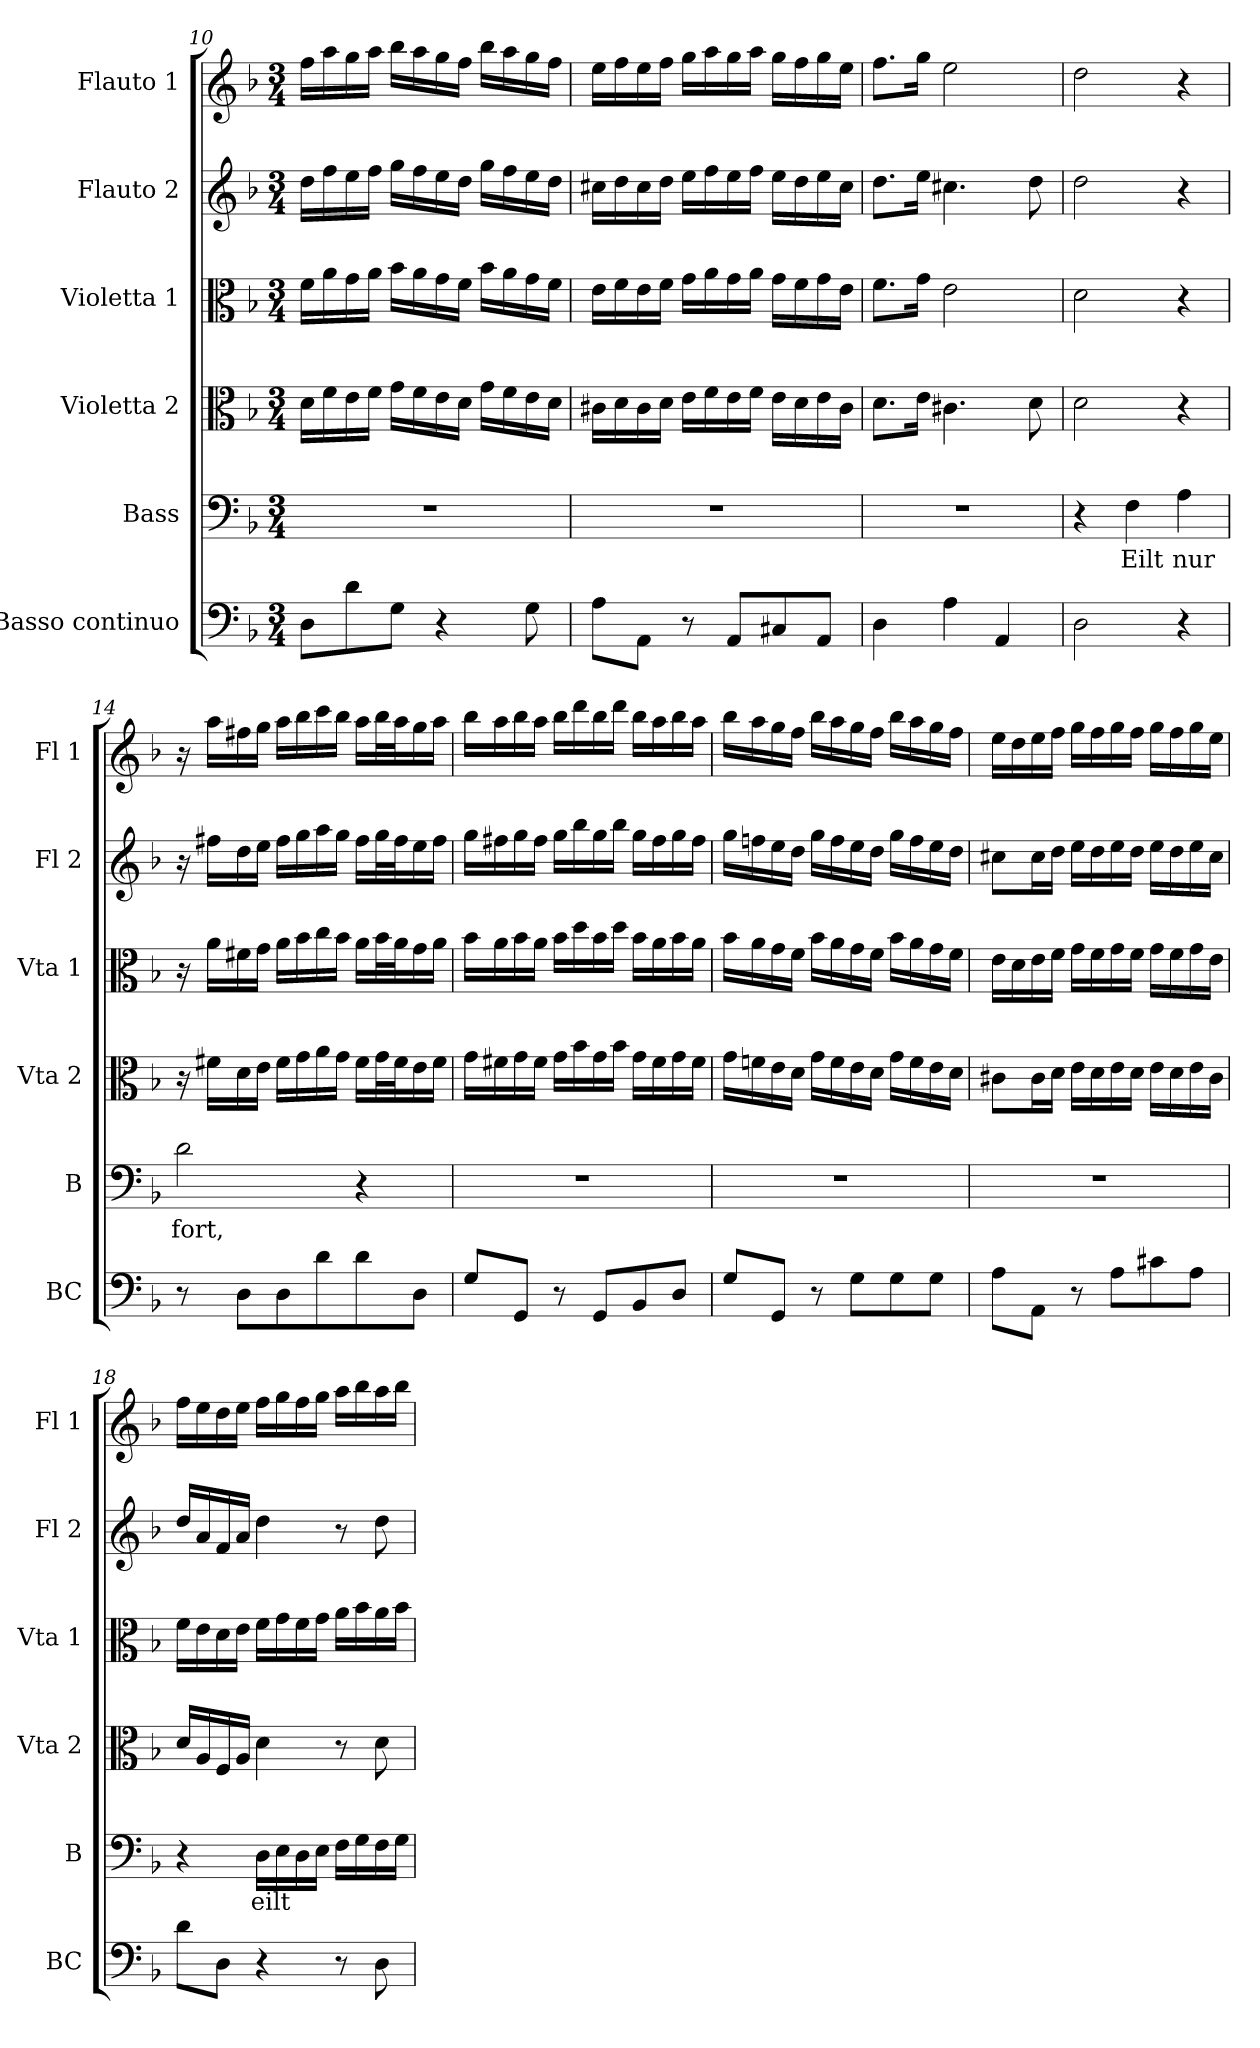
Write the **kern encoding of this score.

**kern	**kern	**text	**kern	**kern	**kern	**kern
*part6	*part5	*part5	*part4	*part3	*part2	*part1
*staff6	*staff5	*staff5	*staff4	*staff3	*staff2	*staff1
*I"Basso continuo	*I"Bass	*	*I"Violetta 2	*I"Violetta 1	*I"Flauto 2	*I"Flauto 1
*I'BC	*I'B	*	*I'Vta 2	*I'Vta 1	*I'Fl 2	*I'Fl 1
*clefF4	*clefF4	*	*clefC3	*clefC3	*clefG2	*clefG2
*ITrd7c12	*	*	*	*	*	*
*k[b-]	*k[b-]	*	*k[b-]	*k[b-]	*k[b-]	*k[b-]
*F:	*F:	*	*F:	*F:	*F:	*F:
*M3/4	*M3/4	*	*M3/4	*M3/4	*M3/4	*M3/4
=10	=10	=10	=10	=10	=10	=10
8DD\L	2.r	.	16d\LL	16f\LL	16dd\LL	16ff\LL
.	.	.	16f\	16a\	16ff\	16aa\
8D\	.	.	16e\	16g\	16ee\	16gg\
.	.	.	16f\JJ	16a\JJ	16ff\JJ	16aa\JJ
8GG\J	.	.	16g\LL	16b-\LL	16gg\LL	16bb-\LL
.	.	.	16f\	16a\	16ff\	16aa\
4r	.	.	16e\	16g\	16ee\	16gg\
.	.	.	16d\JJ	16f\JJ	16dd\JJ	16ff\JJ
.	.	.	16g\LL	16b-\LL	16gg\LL	16bb-\LL
.	.	.	16f\	16a\	16ff\	16aa\
8GG\	.	.	16e\	16g\	16ee\	16gg\
.	.	.	16d\JJ	16f\JJ	16dd\JJ	16ff\JJ
!!LO:PB:g=z
=11	=11	=11	=11	=11	=11	=11
8AA\L	2.r	.	16c#X\LL	16e\LL	16cc#X\LL	16ee\LL
.	.	.	16d\	16f\	16dd\	16ff\
8AAA\J	.	.	16c#\	16e\	16cc#\	16ee\
.	.	.	16d\JJ	16f\JJ	16dd\JJ	16ff\JJ
8r	.	.	16e\LL	16g\LL	16ee\LL	16gg\LL
.	.	.	16f\	16a\	16ff\	16aa\
8AAA/L	.	.	16e\	16g\	16ee\	16gg\
.	.	.	16f\JJ	16a\JJ	16ff\JJ	16aa\JJ
8CC#X/	.	.	16e\LL	16g\LL	16ee\LL	16gg\LL
.	.	.	16d\	16f\	16dd\	16ff\
8AAA/J	.	.	16e\	16g\	16ee\	16gg\
.	.	.	16c#\JJ	16e\JJ	16cc#\JJ	16ee\JJ
=12	=12	=12	=12	=12	=12	=12
4DD\	2.r	.	8.d\L	8.f\L	8.dd\L	8.ff\L
.	.	.	16e\Jk	16g\Jk	16ee\Jk	16gg\Jk
4AA\	.	.	4.c#X\	2e\	4.cc#X\	2ee\
4AAA/	.	.	.	.	.	.
.	.	.	8d\	.	8dd\	.
=13	=13	=13	=13	=13	=13	=13
2DD\	4r	.	2d\	2d\	2dd\	2dd\
!	!	!LO:LY:b	!	!	!	!
.	4F\	Eilt	.	.	.	.
!	!	!LO:LY:b	!	!	!	!
4r	4A\	nur	4r	4r	4r	4r
=14	=14	=14	=14	=14	=14	=14
!	!	!LO:LY:b	!	!	!	!
8r	2d\	fort,	16r	16r	16r	16r
.	.	.	16f#X\LL	16a\LL	16ff#X\LL	16aa\LL
8DD\L	.	.	16d\	16f#X\	16dd\	16ff#X\
.	.	.	16e\JJ	16g\JJ	16ee\JJ	16gg\JJ
8DD\	.	.	16f#\LL	16a\LL	16ff#\LL	16aa\LL
.	.	.	16g\	16b-\	16gg\	16bb-\
8D\	.	.	16a\	16cc\	16aa\	16ccc\
.	.	.	16g\JJ	16b-\JJ	16gg\JJ	16bb-\JJ
8D\	4r	.	16f#\LL	16a\LL	16ff#\LL	16aa\LL
.	.	.	32g\L	32b-\L	32gg\L	32bb-\L
.	.	.	32f#\J	32a\J	32ff#\J	32aa\J
8DD\J	.	.	16e\	16g\	16ee\	16gg\
.	.	.	16f#\JJ	16a\JJ	16ff#\JJ	16aa\JJ
=15	=15	=15	=15	=15	=15	=15
8GG/L	2.r	.	16g\LL	16b-\LL	16gg\LL	16bb-\LL
.	.	.	16f#X\	16a\	16ff#X\	16aa\
8GGG/J	.	.	16g\	16b-\	16gg\	16bb-\
.	.	.	16f#\JJ	16a\JJ	16ff#\JJ	16aa\JJ
8r	.	.	16g\LL	16b-\LL	16gg\LL	16bb-\LL
.	.	.	16b-\	16dd\	16bb-\	16ddd\
8GGG/L	.	.	16g\	16b-\	16gg\	16bb-\
.	.	.	16b-\JJ	16dd\JJ	16bb-\JJ	16ddd\JJ
8BBB-/	.	.	16g\LL	16b-\LL	16gg\LL	16bb-\LL
.	.	.	16f#\	16a\	16ff#\	16aa\
8DD/J	.	.	16g\	16b-\	16gg\	16bb-\
.	.	.	16f#\JJ	16a\JJ	16ff#\JJ	16aa\JJ
=16	=16	=16	=16	=16	=16	=16
8GG/L	2.r	.	16g\LL	16b-\LL	16gg\LL	16bb-\LL
.	.	.	16fni\	16a\	16ffni\	16aa\
8GGG/J	.	.	16e\	16g\	16ee\	16gg\
.	.	.	16d\JJ	16f\JJ	16dd\JJ	16ff\JJ
8r	.	.	16g\LL	16b-\LL	16gg\LL	16bb-\LL
.	.	.	16f\	16a\	16ff\	16aa\
8GG\L	.	.	16e\	16g\	16ee\	16gg\
.	.	.	16d\JJ	16f\JJ	16dd\JJ	16ff\JJ
8GG\	.	.	16g\LL	16b-\LL	16gg\LL	16bb-\LL
.	.	.	16f\	16a\	16ff\	16aa\
8GG\J	.	.	16e\	16g\	16ee\	16gg\
.	.	.	16d\JJ	16f\JJ	16dd\JJ	16ff\JJ
!!LO:LB:g=z
=17	=17	=17	=17	=17	=17	=17
8AA\L	2.r	.	8c#X\L	16e\LL	8cc#X\L	16ee\LL
.	.	.	.	16d\	.	16dd\
8AAA\J	.	.	16c#\L	16e\	16cc#\L	16ee\
.	.	.	16d\JJ	16f\JJ	16dd\JJ	16ff\JJ
8r	.	.	16e\LL	16g\LL	16ee\LL	16gg\LL
.	.	.	16d\	16f\	16dd\	16ff\
8AA\L	.	.	16e\	16g\	16ee\	16gg\
.	.	.	16d\JJ	16f\JJ	16dd\JJ	16ff\JJ
8C#X\	.	.	16e\LL	16g\LL	16ee\LL	16gg\LL
.	.	.	16d\	16f\	16dd\	16ff\
8AA\J	.	.	16e\	16g\	16ee\	16gg\
.	.	.	16c#\JJ	16e\JJ	16cc#\JJ	16ee\JJ
=18	=18	=18	=18	=18	=18	=18
8D\L	4r	.	16d/LL	16f\LL	16dd/LL	16ff\LL
.	.	.	16A/	16e\	16a/	16ee\
8DD\J	.	.	16F/	16d\	16f/	16dd\
.	.	.	16A/JJ	16e\JJ	16a/JJ	16ee\JJ
!	!	!LO:LY:b	!	!	!	!
4r	16D\LL	eilt	4d\	16f\LL	4dd\	16ff\LL
.	16E\	.	.	16g\	.	16gg\
.	16D\	.	.	16f\	.	16ff\
.	16E\JJ	.	.	16g\JJ	.	16gg\JJ
8r	16F\LL	.	8r	16a\LL	8r	16aa\LL
.	16G\	.	.	16b-\	.	16bb-\
8DD\	16F\	.	8d\	16a\	8dd\	16aa\
.	16G\JJ	.	.	16b-\JJ	.	16bb-\JJ
=	=	=	=	=	=	=
*-	*-	*-	*-	*-	*-	*-
